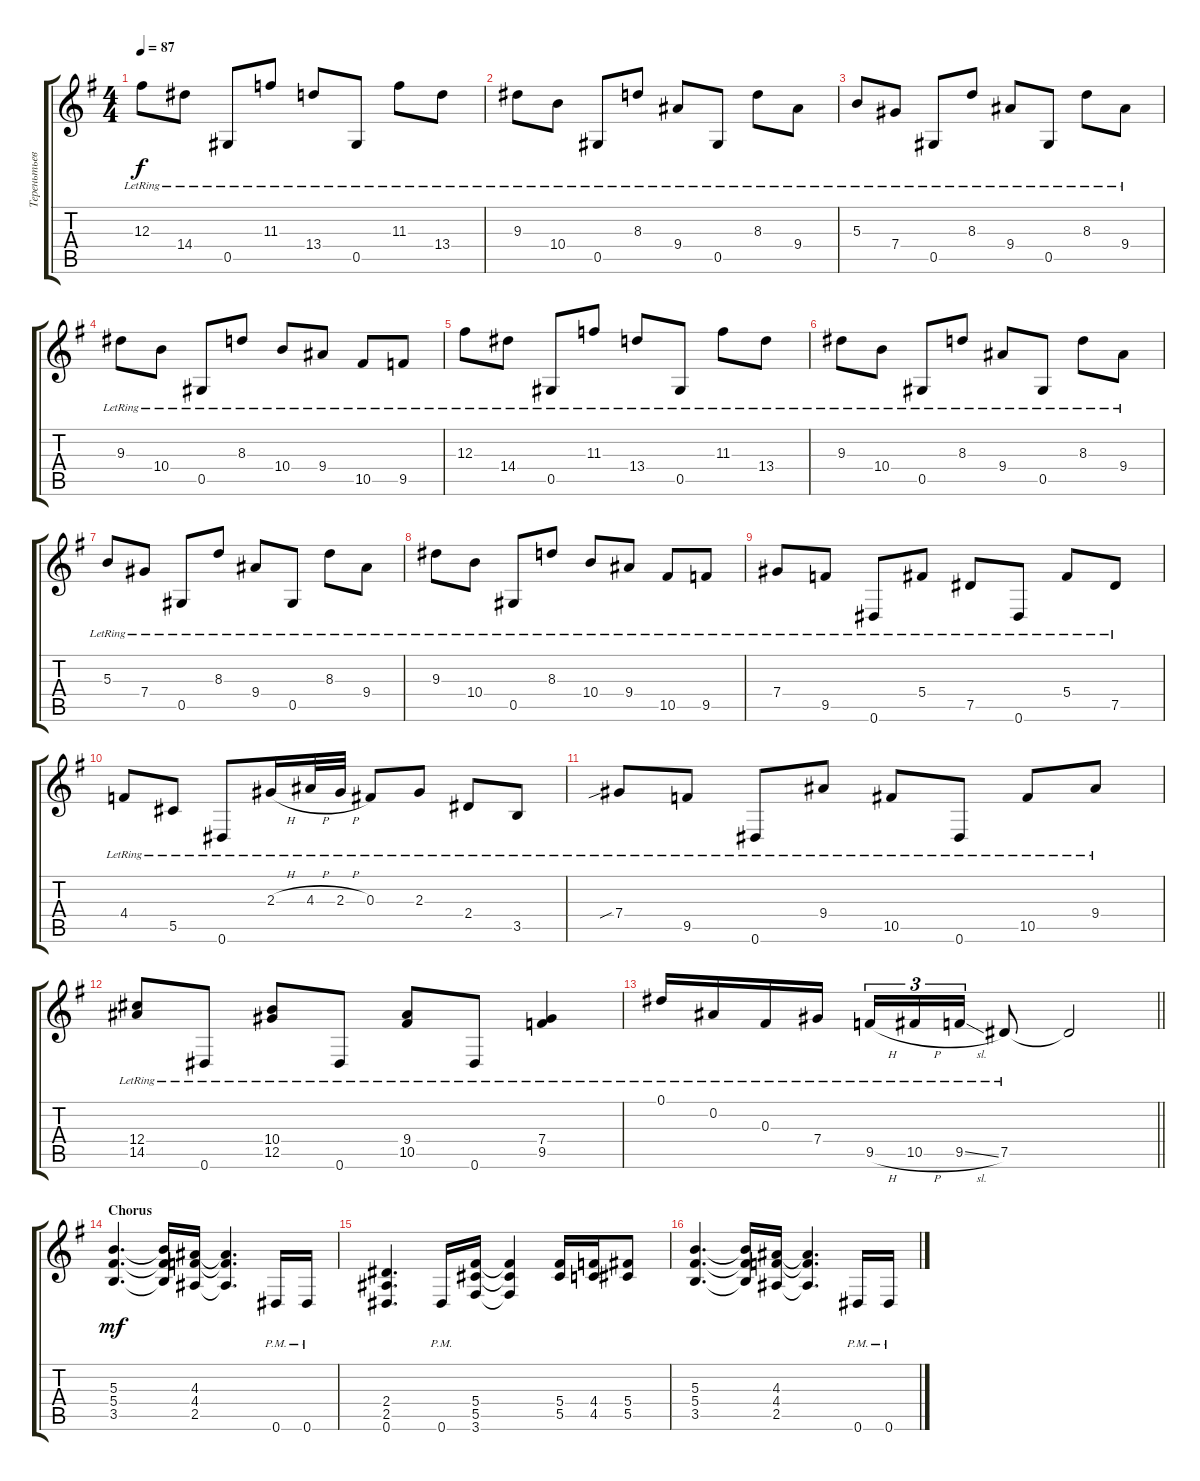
\track ("Тереньтьев" "Тереньтьев") {instrument acousticguitarsteel}
\staff {score tabs}
\tuning (Eb4 Bb3 Gb3 Db3 Ab2 Eb2) {hide}
\ts (4 4)
\tempo 87
\clef g2
\ks g
12.3{lr}.8{dy f} 14.4{lr}.8 0.5{lr}.8 11.3{lr}.8 13.4{lr}.8 0.5{lr}.8 11.3{lr}.8 13.4{lr}.8 |
9.3{lr}.8 10.4{lr}.8 0.5{lr}.8 8.3{lr}.8 9.4{lr}.8 0.5{lr}.8 8.3{lr}.8 9.4{lr}.8 |
5.3{lr}.8 7.4{lr}.8 0.5{lr}.8 8.3{lr}.8 9.4{lr}.8 0.5{lr}.8 8.3{lr}.8 9.4{lr}.8 |
9.3{lr}.8 10.4{lr}.8 0.5{lr}.8 8.3{lr}.8 10.4{lr}.8 9.4{lr}.8 10.5{lr}.8 9.5{lr}.8 |
12.3{lr}.8 14.4{lr}.8 0.5{lr}.8 11.3{lr}.8 13.4{lr}.8 0.5{lr}.8 11.3{lr}.8 13.4{lr}.8 |
9.3{lr}.8 10.4{lr}.8 0.5{lr}.8 8.3{lr}.8 9.4{lr}.8 0.5{lr}.8 8.3{lr}.8 9.4{lr}.8 |
5.3{lr}.8 7.4{lr}.8 0.5{lr}.8 8.3{lr}.8 9.4{lr}.8 0.5{lr}.8 8.3{lr}.8 9.4{lr}.8 |
9.3{lr}.8 10.4{lr}.8 0.5{lr}.8 8.3{lr}.8 10.4{lr}.8 9.4{lr}.8 10.5{lr}.8 9.5{lr}.8 |
7.4{lr}.8 9.5{lr}.8 0.6{lr}.8 5.4{lr}.8 7.5{lr}.8 0.6{lr}.8 5.4{lr}.8 7.5{lr}.8 |
4.4{lr}.8 5.5{lr}.8 0.6{lr}.8 2.3{h lr}.16 4.3{h lr}.32 2.3{h lr}.32 0.3{lr}.8 2.3{lr}.8 2.4{lr}.8 3.5{lr}.8 |
7.4{sib lr}.8 9.5{lr}.8 0.6{lr}.8 9.4{lr}.8 10.5{lr}.8 0.6{lr}.8 10.5{lr}.8 9.4{lr}.8 |
(12.4{lr} 14.5{lr}).8 0.6{lr}.8 (10.4{lr} 12.5{lr}).8 0.6{lr}.8 (9.4{lr} 10.5{lr}).8 0.6{lr}.8 (7.4{lr} 9.5{lr}).4 |
\barLineRight lightlight
0.1{lr}.16 0.2{lr}.16 0.3{lr}.16 7.4{lr}.16 9.5{h lr}.16{tu (3 2)} 10.5{h lr}.16{tu (3 2)} 9.5{sl lr}.16{tu (3 2)} 7.5{lr}.8 7.5{t}.2 |
\section ("" "Chorus")
(5.3 5.4 3.5).4{d dy mf instrument distortionguitar} (5.3{t} 5.4{t} 3.5{t}).16 (4.3 4.4 2.5).16 (4.3{t} 4.4{t} 2.5{t}).4{d} 0.6{pm}.16 0.6{pm}.16 |
(2.4 2.5 0.6).4{d} 0.6{pm}.16 (5.4 5.5 3.6).16 (5.4{t} 5.5{t} 3.6{t}).4 (5.4 5.5).16 (4.4 4.5).16 (5.4 5.5).8 |
(5.3 5.4 3.5).4{d} (5.3{t} 5.4{t} 3.5{t}).16 (4.3 4.4 2.5).16 (4.3{t} 4.4{t} 2.5{t}).4{d} 0.6{pm}.16 0.6{pm}.16
